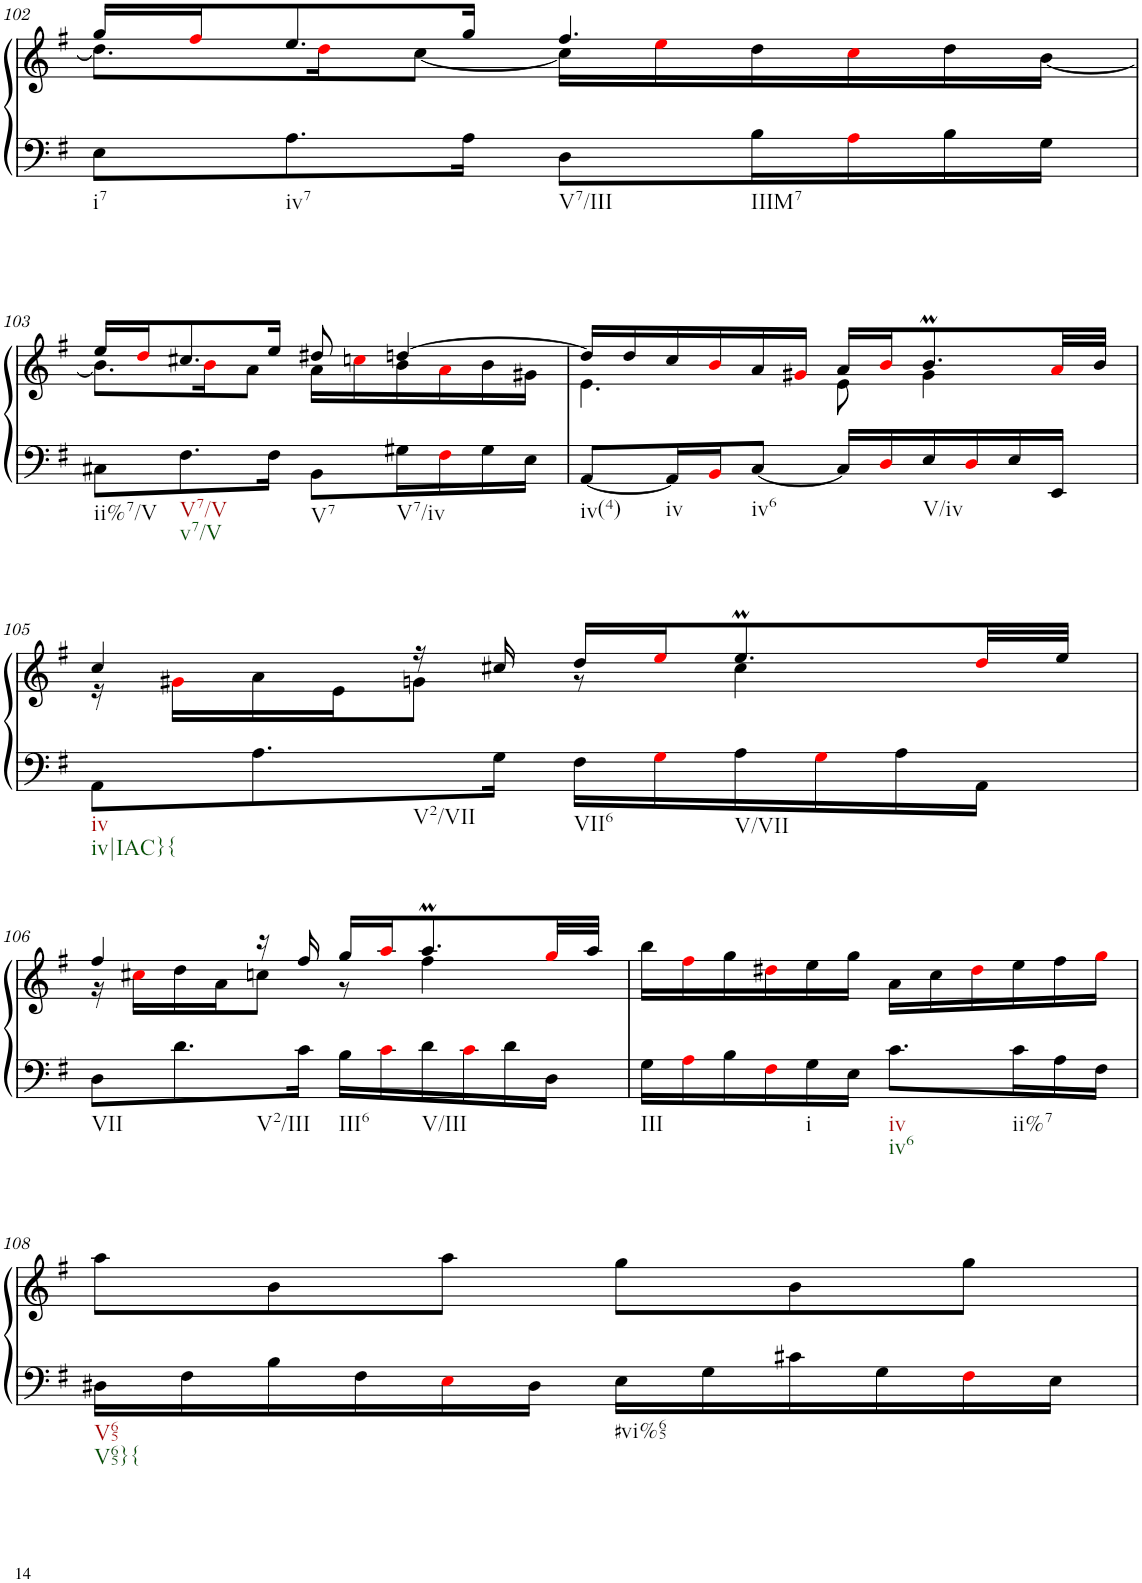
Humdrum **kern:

**kern	**kern
*part1	*part1
*staff2	*staff1
*I"unbenannt9	*
!!LO:PB:g=z
*clefF4	*clefG2
*k[f#]	*k[f#]
*M6/8	*M6/8
=102	=102
*	*^
!LO:TX:b:t=i7	!	!
8E\L	16gg/LL	8.dd\L]
.	16ff#i/J	.
!LO:TX:b:t=iv7	!	!
8.A\	8.ee/	.
.	.	16ddi\K
.	.	[8cc\J
16A\Jk	16gg/Jk	.
!LO:TX:b:t=V7/III	!	!
8D\L	4.ff#/	16cc\LL]
.	.	16eei\
!LO:TX:b:t=IIIM7	!	!
16B\L	.	16dd\
16Ai\	.	16cci\
16B\	.	16dd\
16G\JJ	.	[16b\JJ
!!LO:LB:g=z	!!
=103	=103	=103
!LO:TX:b:t=ii%7/V	!	!
8C#X\L	16ee/LL	8.b\L]
.	16ddi/J	.
!LO:TX:b:t=V7/V	!	!
!LO:TX:b:t=v7/V	!	!
8.F#\	8.cc#X/	.
.	.	16bi\K
.	.	8a\J
16F#\Jk	16ee/Jk	.
!LO:TX:b:t=V7	!	!
8BB\L	8dd#X/	16a\LL
.	.	16ccni\
!LO:TX:b:t=V7/iv	!	!
16G#X\L	[4ddn/	16b\
16F#i\	.	16ai\
16G#\	.	16b\
16E\JJ	.	16g#X\JJ
=104	=104	=104
!LO:TX:b:t=iv(4)	!	!
[8AA/L	16dd/LL]	4.e\
.	16dd/	.
!LO:TX:b:t=iv	!	!
16AA/L]	16cc/	.
16BBi/J	16bi/	.
!LO:TX:b:t=iv6	!	!
[8C/J	16a/	.
.	16g#Xi/JJ	.
16C/LL]	16a/LL	8e\
16Di/	16bi/J	.
!LO:TX:b:t=V/iv	!	!
16E/	8.bm/	4g#\
16Di/	.	.
16E/	.	.
16EE/JJ	32ai/LL	.
.	32b/JJJ	.
!!LO:LB:g=z	!!
=105	=105	=105
!LO:TX:b:t=iv	!	!
!LO:TX:b:t=iv|IAC}{	!	!
8AA\L	4cc/	16r
.	.	16g#Xi\LL
!LO:TX:b:t=V2/VII	!	!
8.A\	.	16a\
.	.	16e\J
.	16r	8gn\J
16G\Jk	16cc#X/	.
!LO:TX:b:t=VII6	!	!
16F#\LL	16dd/LL	8r
16Gi\	16eei/J	.
!LO:TX:b:t=V/VII	!	!
16A\	8.eeM/	4cc#\
16Gi\	.	.
16A\	.	.
16AA\JJ	32ddi/LL	.
.	32ee/JJJ	.
!!LO:LB:g=z	!!
=106	=106	=106
!LO:TX:b:t=VII	!	!
8D\L	4ff#/	16r
.	.	16cc#Xi\LL
!LO:TX:b:t=V2/III	!	!
8.d\	.	16dd\
.	.	16a\J
.	16r	8ccn\J
16c\Jk	16ff#/	.
!LO:TX:b:t=III6	!	!
16B\LL	16gg/LL	8r
16ci\	16aai/J	.
!LO:TX:b:t=V/III	!	!
16d\	8.aaM/	4ff#\
16ci\	.	.
16d\	.	.
16D\JJ	32ggi/LL	.
.	32aa/JJJ	.
=107	=107	=107
!LO:TX:b:t=III	!	!
16G\LL	2.ryy	16bb\LL
16Ai\	.	16ff#i\
16B\	.	16gg\
16F#i\	.	16dd#Xi\
!LO:TX:b:t=i	!	!
16G\	.	16ee\
16E\JJ	.	16gg\JJ
!LO:TX:b:t=iv	!	!
!LO:TX:b:t=iv6	!	!
8.c\L	.	16a\LL
.	.	16cc\
.	.	16dd#i\
!LO:TX:b:t=ii%7	!	!
16c\L	.	16ee\
16A\	.	16ff#\
16F#\JJ	.	16ggi\JJ
!!LO:LB:g=z	!!
=108	=108	=108
!LO:TX:b:t=V65	!	!
!LO:TX:b:t=V65}{	!	!
16D#X\LL	2.ryy	8aa\L
16F#\	.	.
16B\	.	8b\
16F#\	.	.
16Ei\	.	8aa\J
16D#\JJ	.	.
!LO:TX:b:t=#vi%65	!	!
16E\LL	.	8gg\L
16G\	.	.
16c#X\	.	8b\
16G\	.	.
16F#i\	.	8gg\J
16E\JJ	.	.
*	*v	*v
=	=
*-	*-
